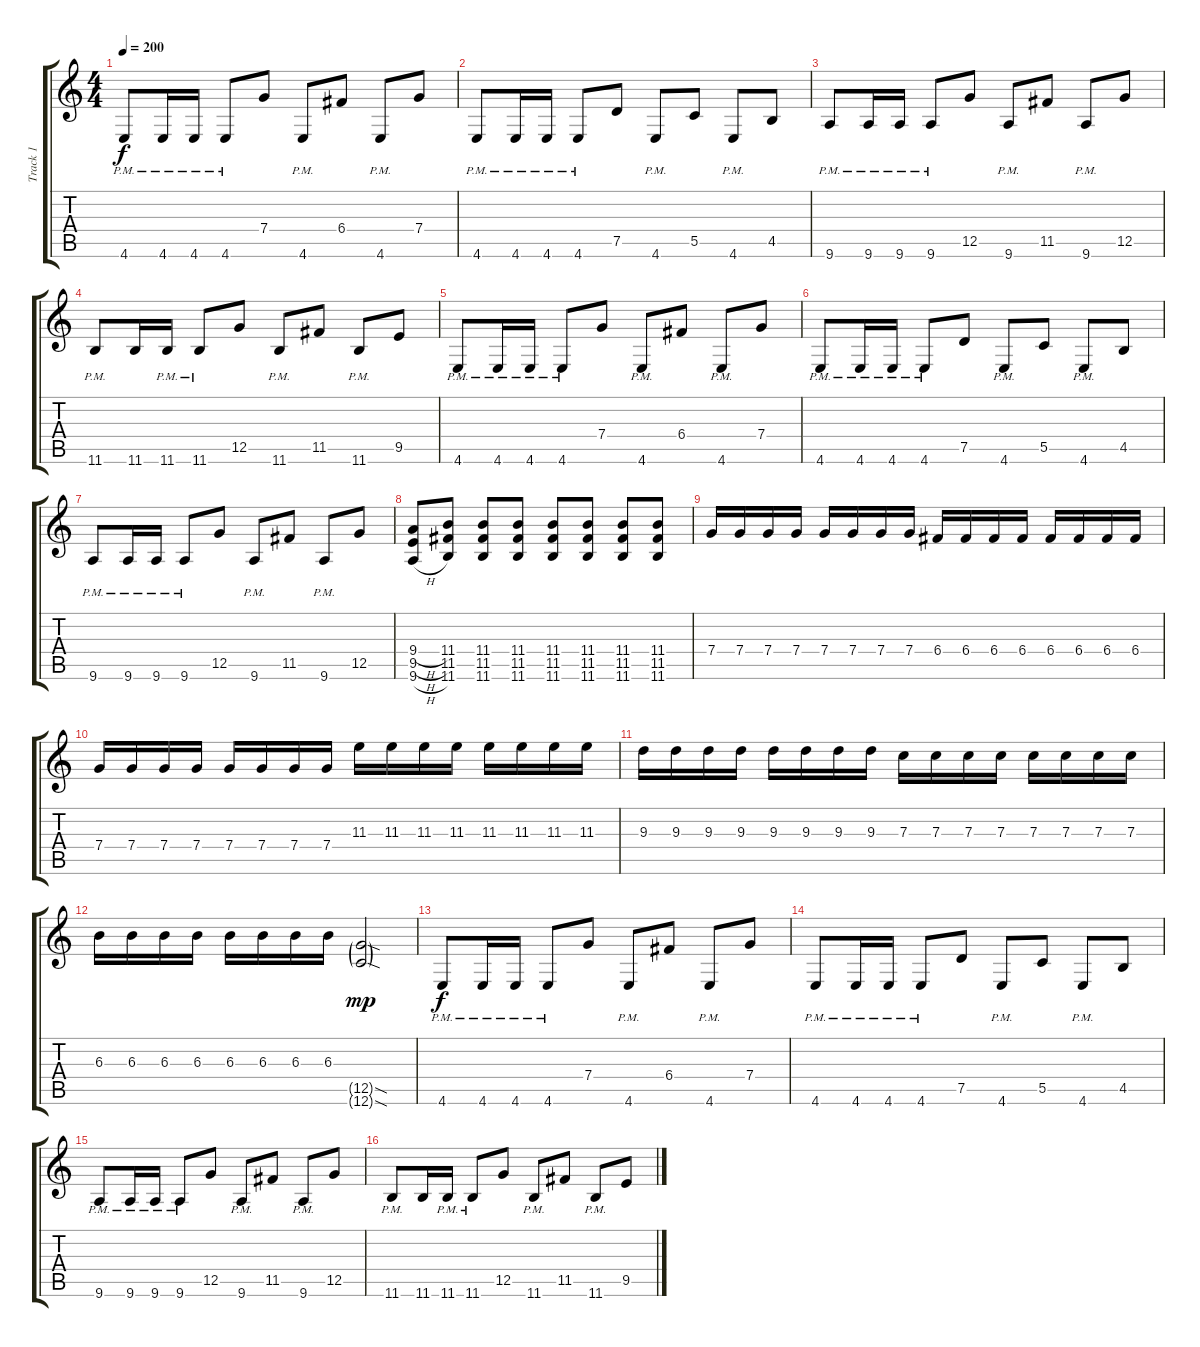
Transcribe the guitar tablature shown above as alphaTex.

\track ("Track 1" "Track 1") {instrument overdrivenguitar}
\staff {score tabs}
\tuning (D4 A3 F3 C3 G2 C2) {hide}
\ts (4 4)
\tempo 200
\clef g2
\ks c
4.6{pm}.8{dy f} 4.6{pm}.16 4.6{pm}.16 4.6{pm}.8 7.4.8 4.6{pm}.8 6.4.8 4.6{pm}.8 7.4.8 |
4.6{pm}.8 4.6{pm}.16 4.6{pm}.16 4.6{pm}.8 7.5.8 4.6{pm}.8 5.5.8 4.6{pm}.8 4.5.8 |
9.6{pm}.8 9.6{pm}.16 9.6{pm}.16 9.6{pm}.8 12.5.8 9.6{pm}.8 11.5.8 9.6{pm}.8 12.5.8 |
11.6{pm}.8 11.6.16 11.6{pm}.16 11.6{pm}.8 12.5.8 11.6{pm}.8 11.5.8 11.6{pm}.8 9.5.8 |
4.6{pm}.8 4.6{pm}.16 4.6{pm}.16 4.6{pm}.8 7.4.8 4.6{pm}.8 6.4.8 4.6{pm}.8 7.4.8 |
4.6{pm}.8 4.6{pm}.16 4.6{pm}.16 4.6{pm}.8 7.5.8 4.6{pm}.8 5.5.8 4.6{pm}.8 4.5.8 |
9.6{pm}.8 9.6{pm}.16 9.6{pm}.16 9.6{pm}.8 12.5.8 9.6{pm}.8 11.5.8 9.6{pm}.8 12.5.8 |
(9.4{h} 9.5{h} 9.6{h}).8 (11.4 11.5 11.6).8 (11.4 11.5 11.6).8 (11.4 11.5 11.6).8 (11.4 11.5 11.6).8 (11.4 11.5 11.6).8 (11.4 11.5 11.6).8 (11.4 11.5 11.6).8 |
7.4.16 7.4.16 7.4.16 7.4.16 7.4.16 7.4.16 7.4.16 7.4.16 6.4.16 6.4.16 6.4.16 6.4.16 6.4.16 6.4.16 6.4.16 6.4.16 |
7.4.16 7.4.16 7.4.16 7.4.16 7.4.16 7.4.16 7.4.16 7.4.16 11.3.16 11.3.16 11.3.16 11.3.16 11.3.16 11.3.16 11.3.16 11.3.16 |
9.3.16 9.3.16 9.3.16 9.3.16 9.3.16 9.3.16 9.3.16 9.3.16 7.3.16 7.3.16 7.3.16 7.3.16 7.3.16 7.3.16 7.3.16 7.3.16 |
6.3.16 6.3.16 6.3.16 6.3.16 6.3.16 6.3.16 6.3.16 6.3.16 (12.5{sod g} 12.6{sod g}).2{dy mp} |
4.6{pm}.8{dy f} 4.6{pm}.16 4.6{pm}.16 4.6{pm}.8 7.4.8 4.6{pm}.8 6.4.8 4.6{pm}.8 7.4.8 |
4.6{pm}.8 4.6{pm}.16 4.6{pm}.16 4.6{pm}.8 7.5.8 4.6{pm}.8 5.5.8 4.6{pm}.8 4.5.8 |
9.6{pm}.8 9.6{pm}.16 9.6{pm}.16 9.6{pm}.8 12.5.8 9.6{pm}.8 11.5.8 9.6{pm}.8 12.5.8 |
11.6{pm}.8 11.6.16 11.6{pm}.16 11.6{pm}.8 12.5.8 11.6{pm}.8 11.5.8 11.6{pm}.8 9.5.8
